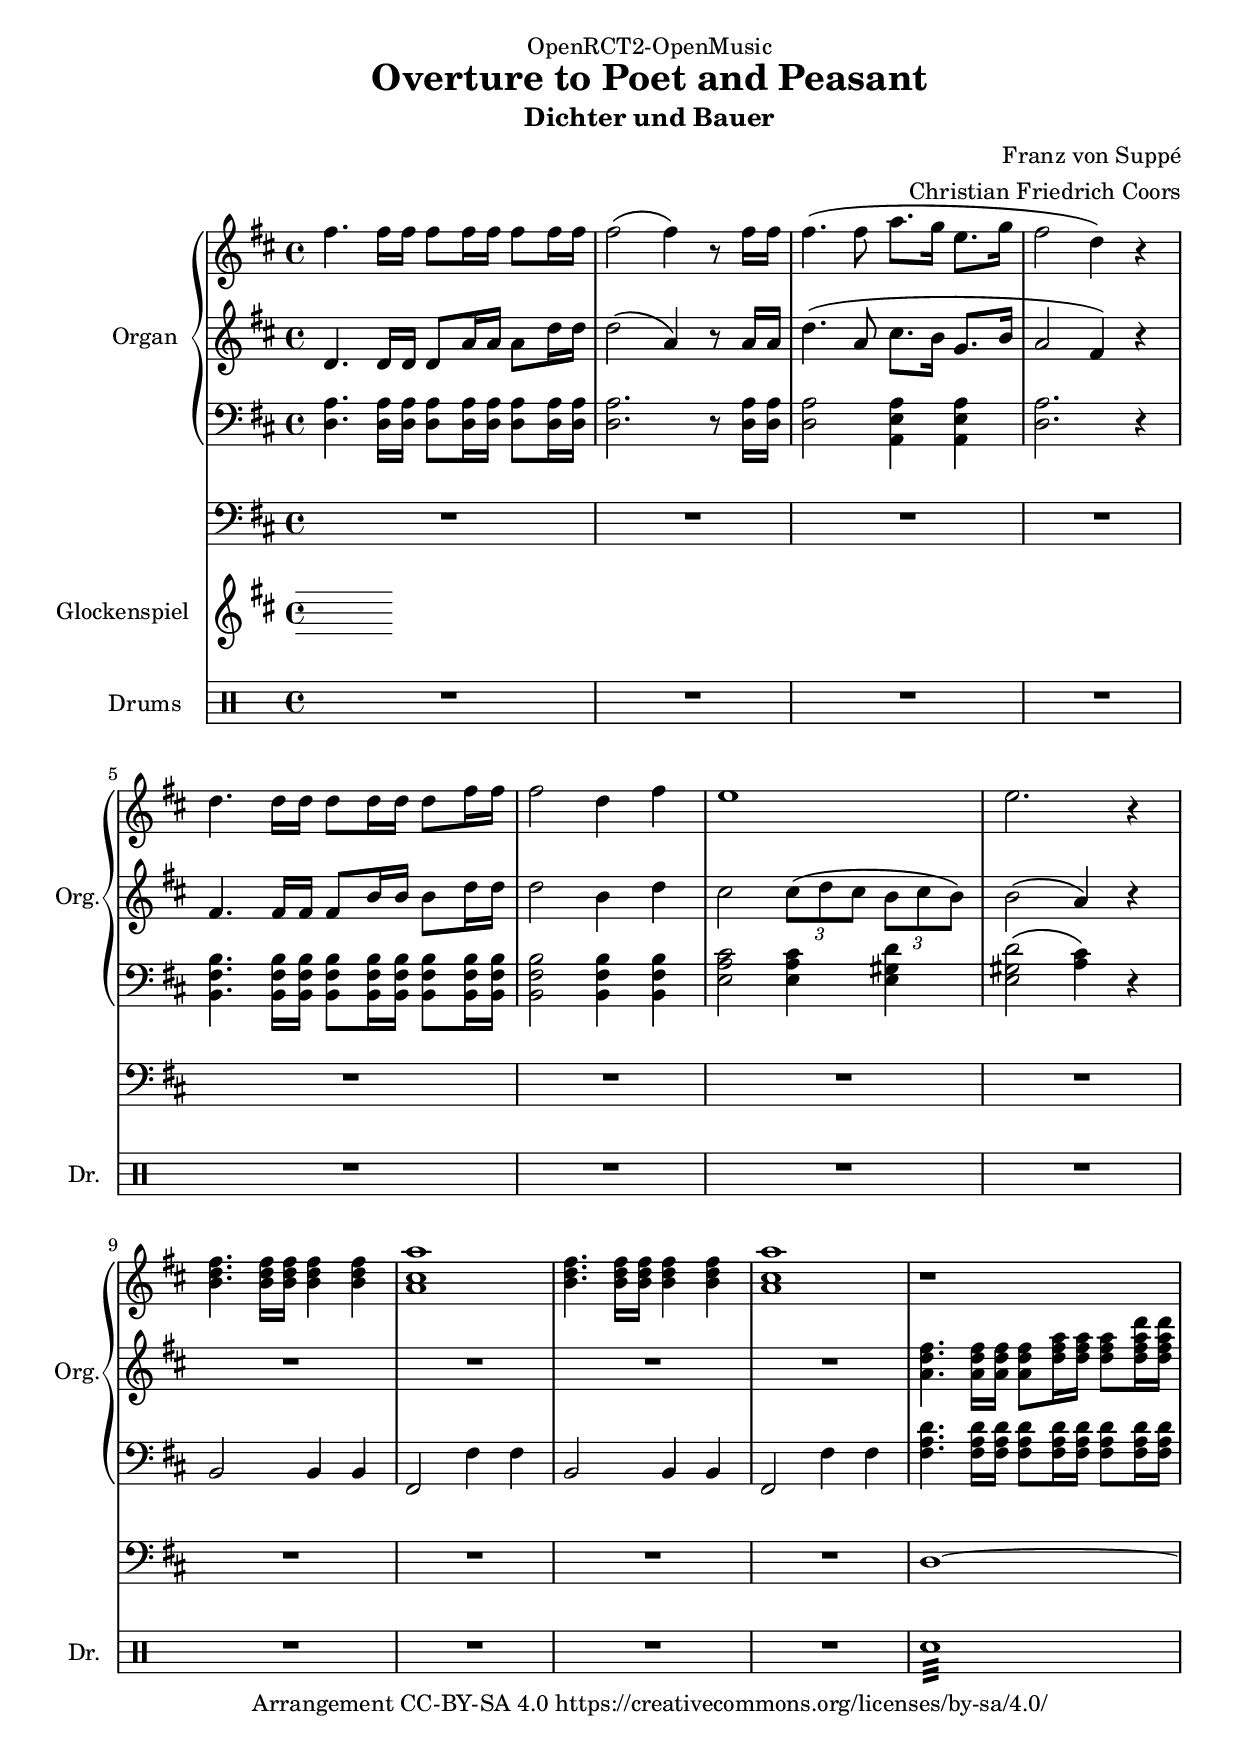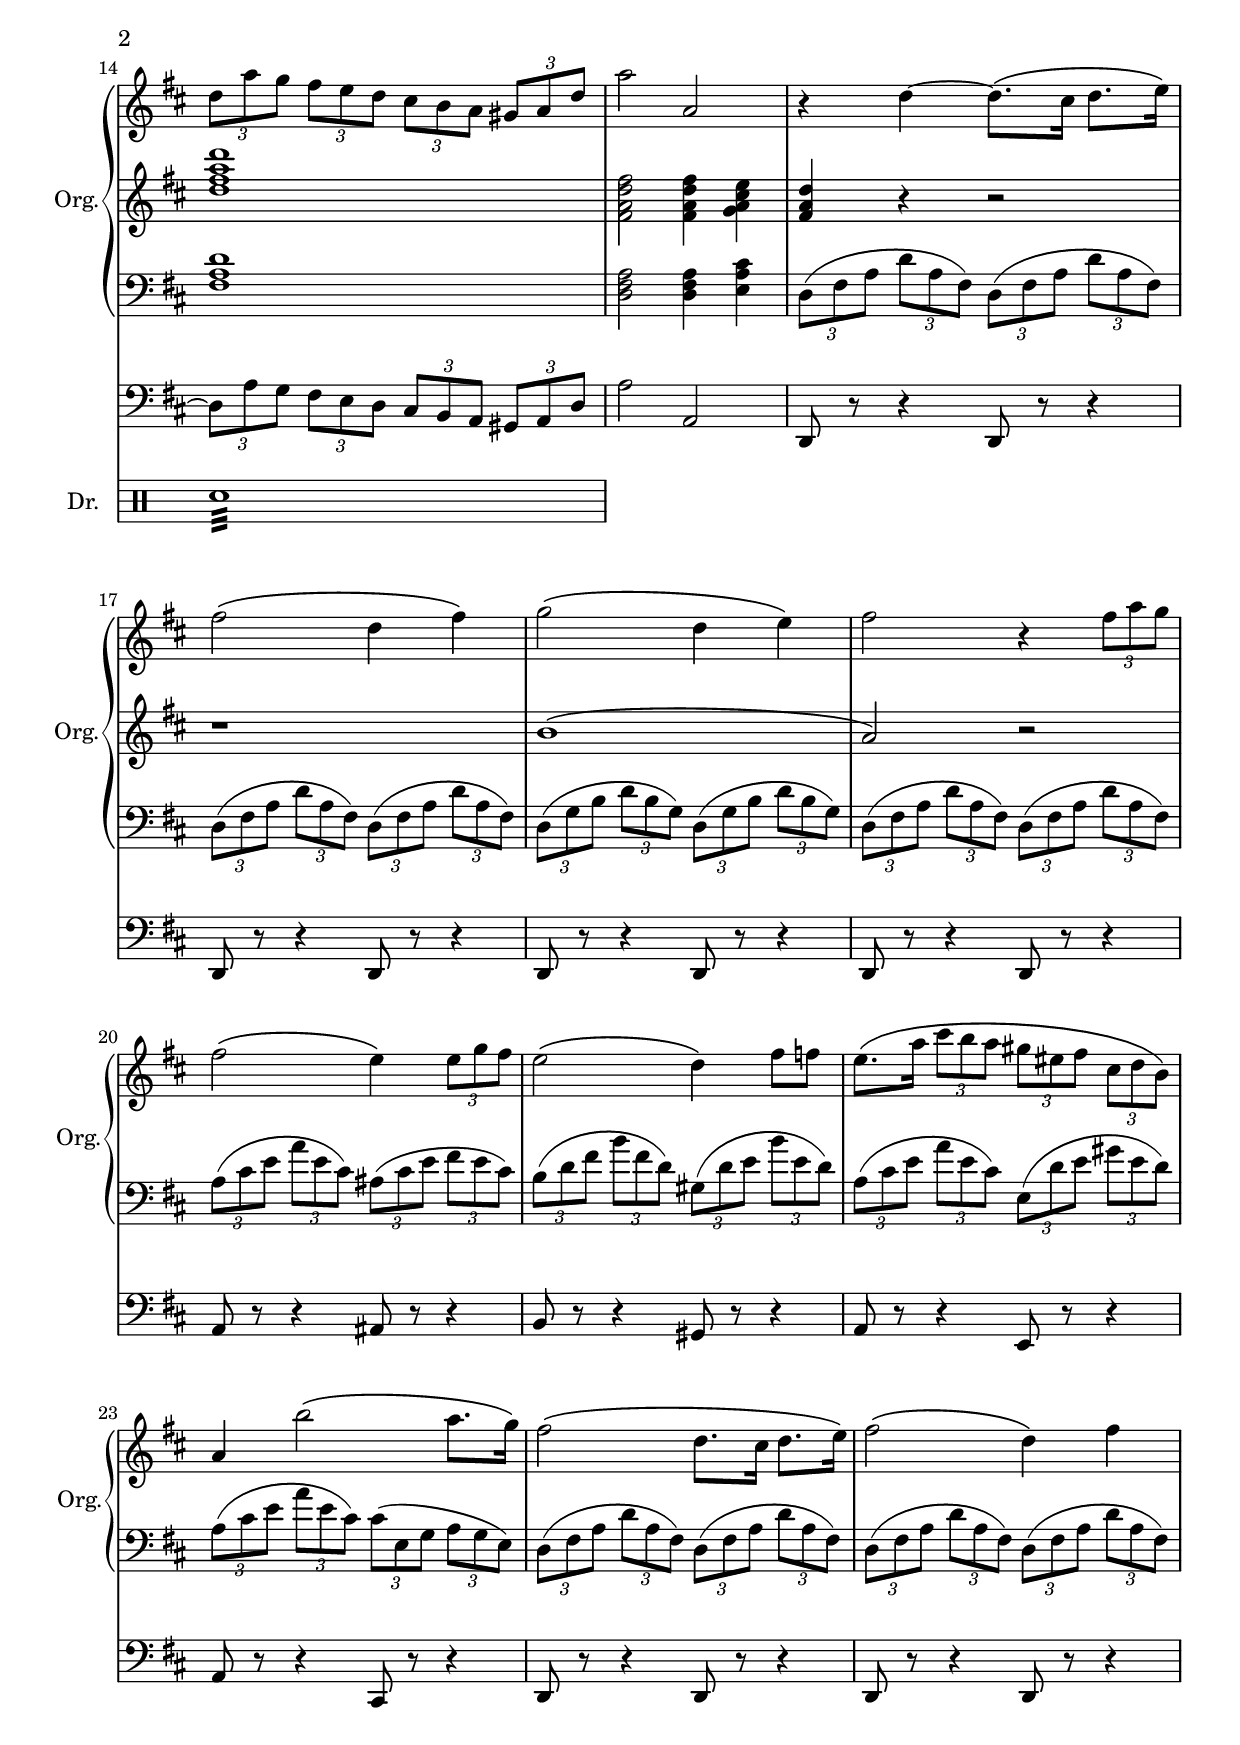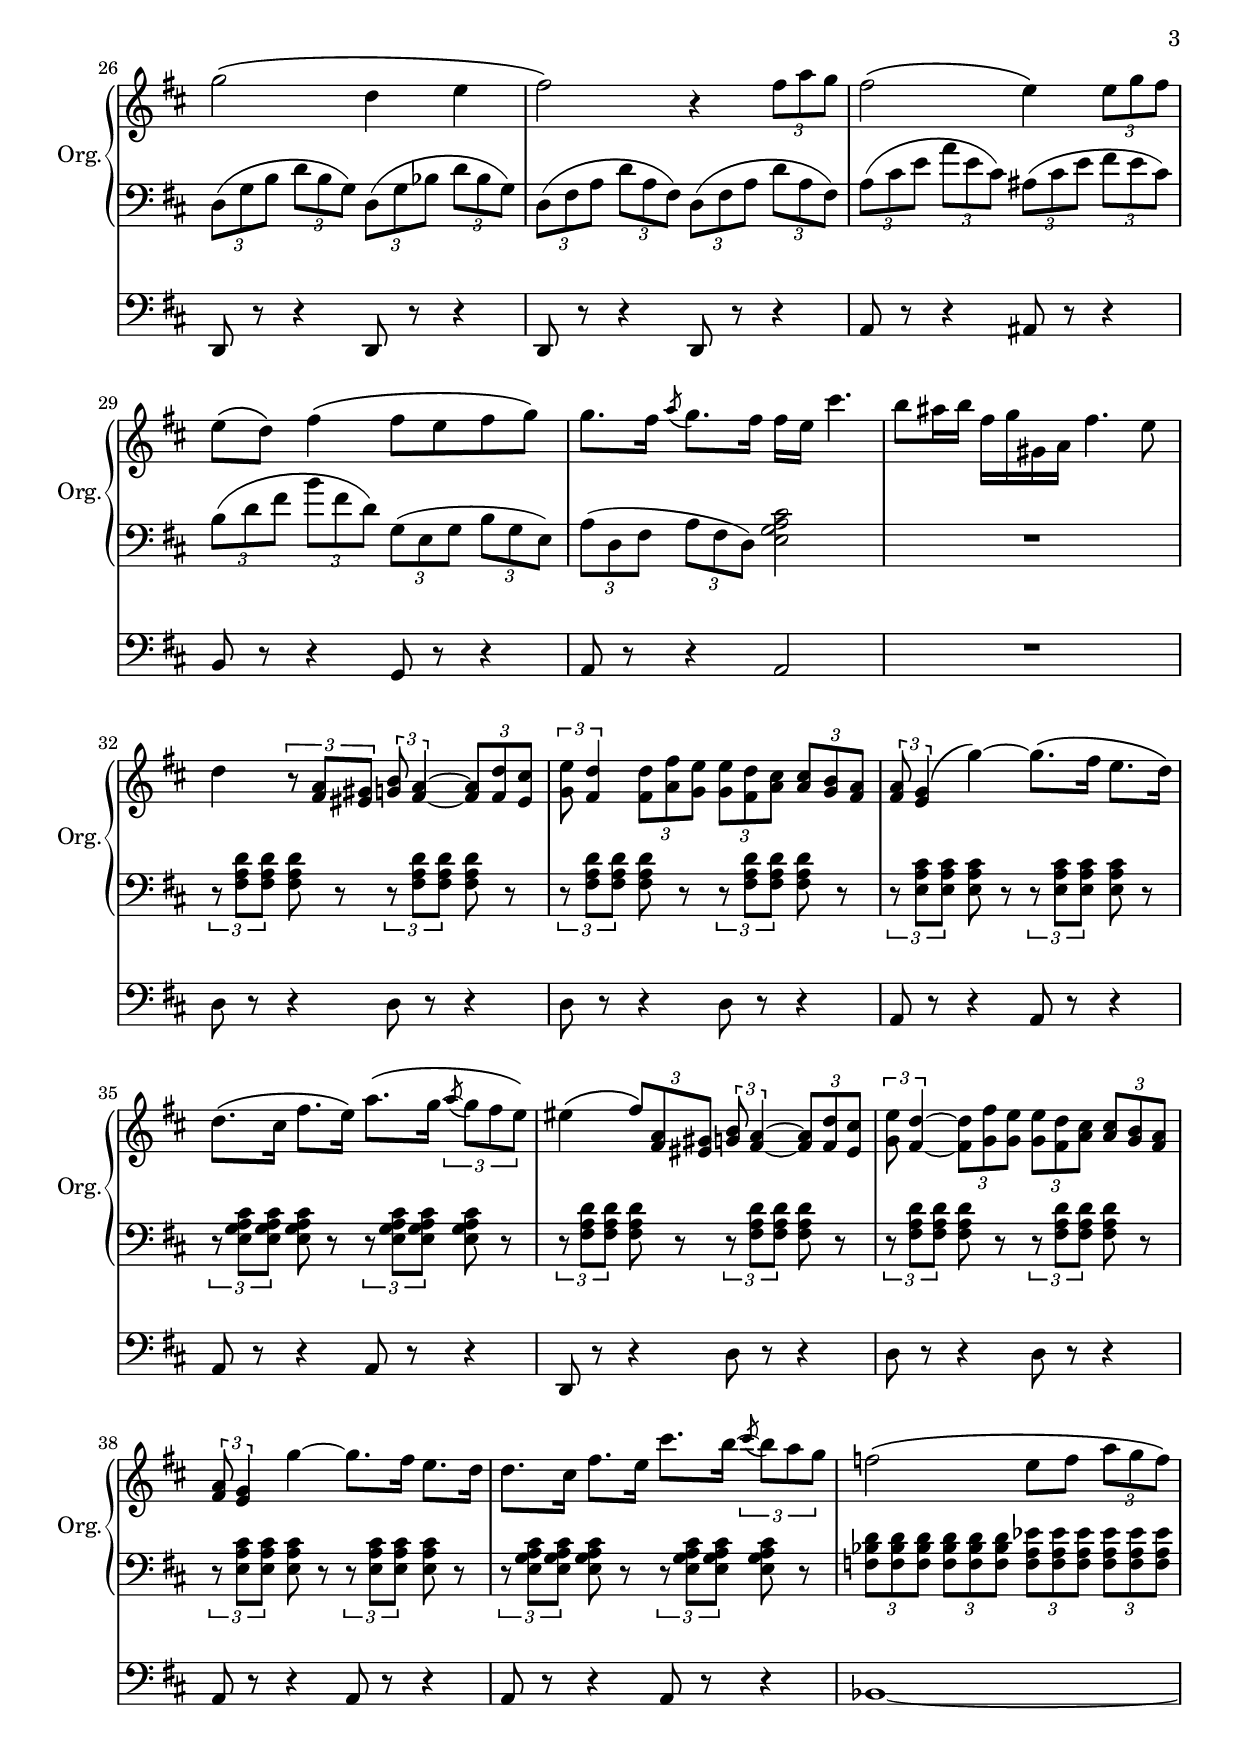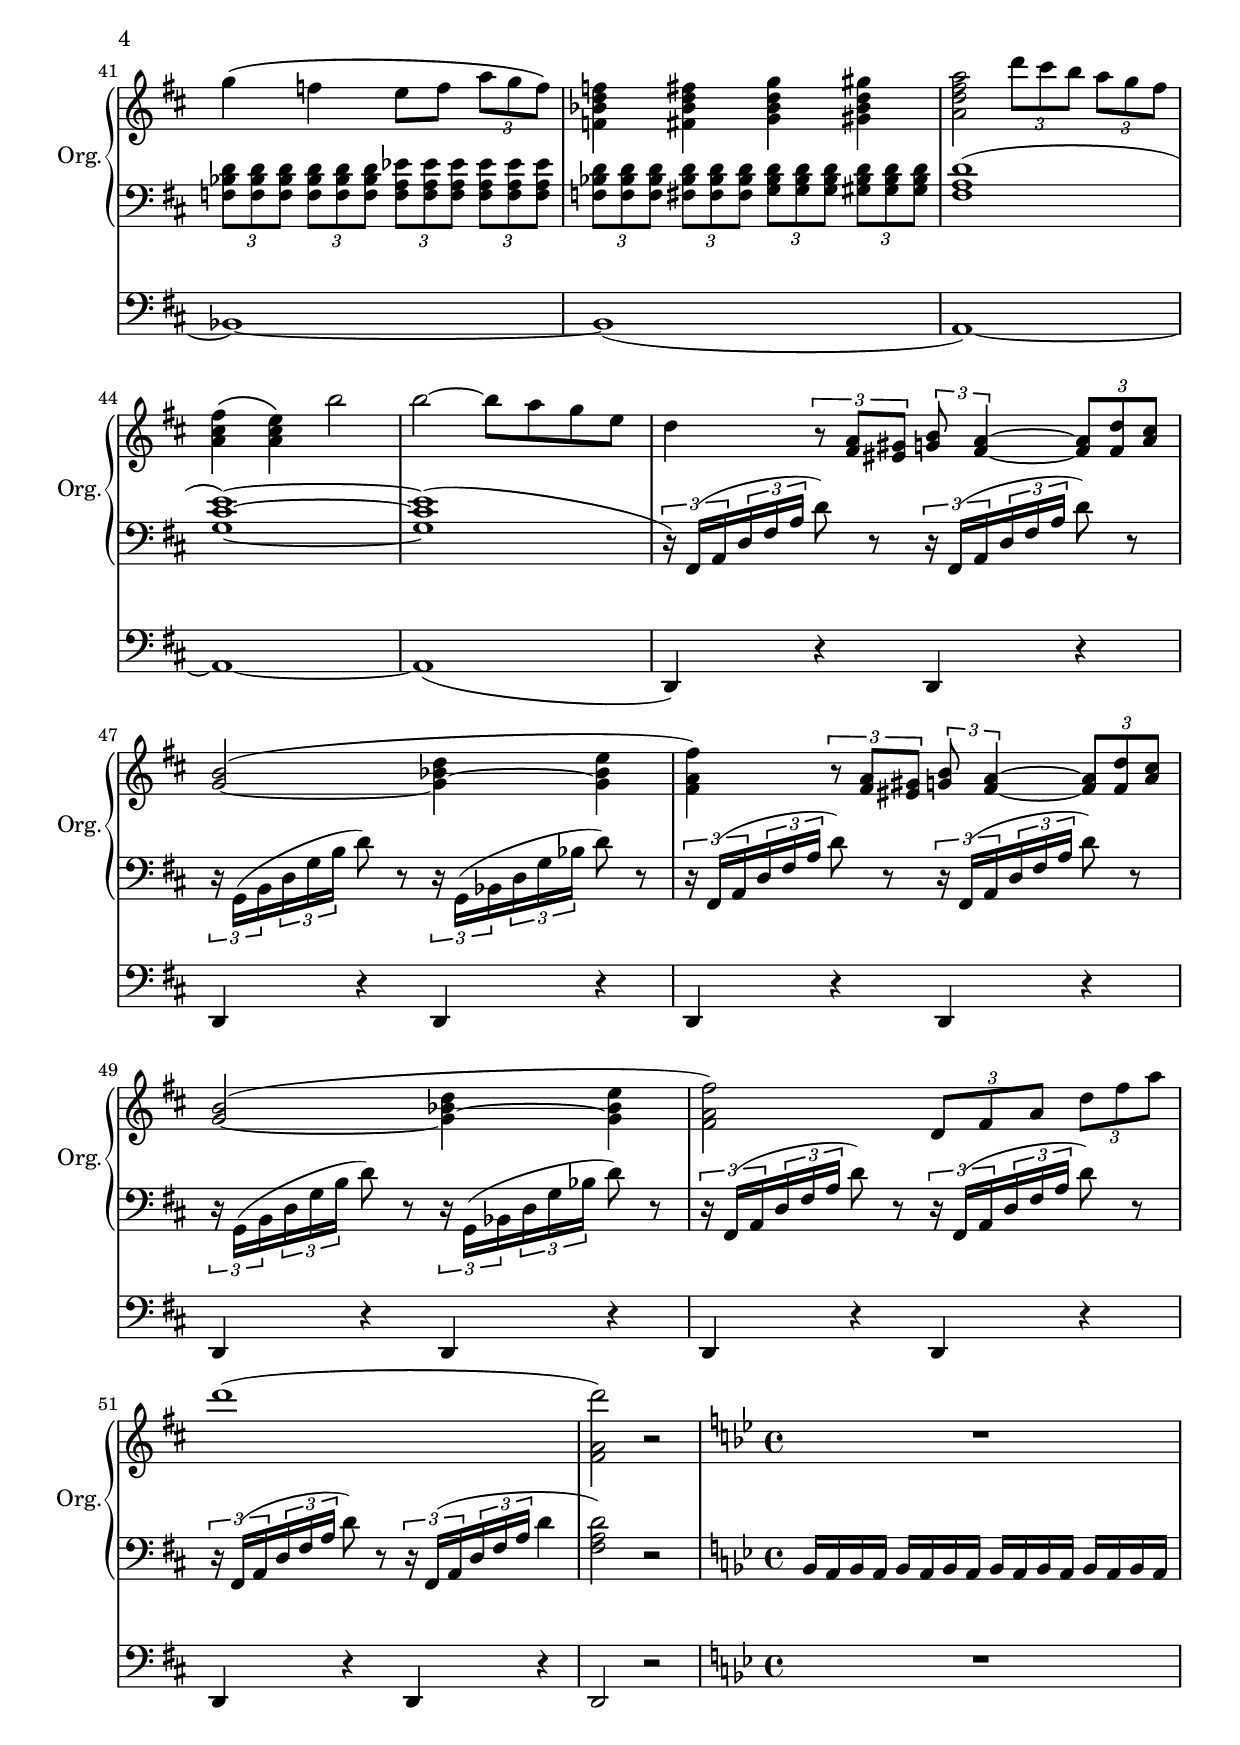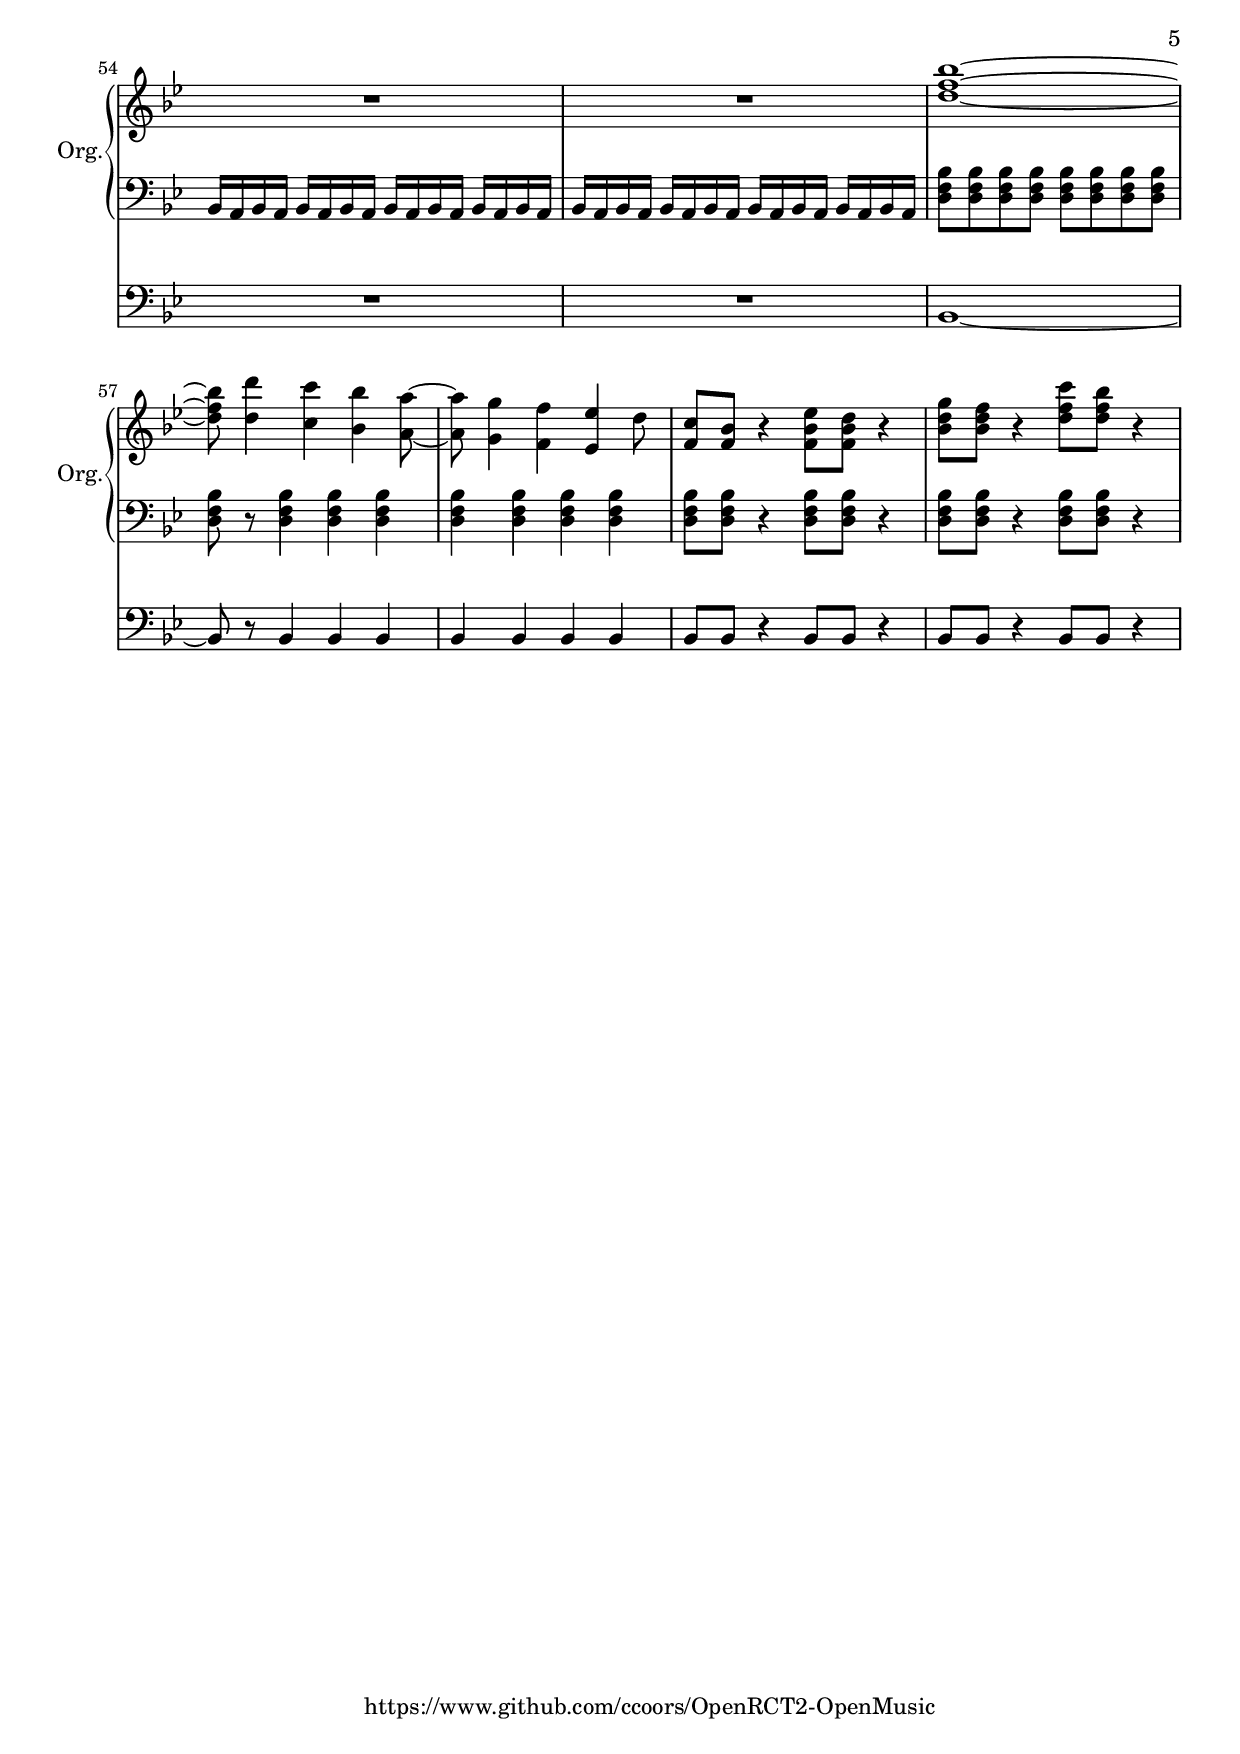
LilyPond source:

\version "2.18.2"
\include "articulate.ly"
#(define ac:normalFactor '(7 . 8))

\header {
  dedication = "OpenRCT2-OpenMusic"
  title = "Overture to Poet and Peasant"
  arranger = "Christian Friedrich Coors"
  subtitle = "Dichter und Bauer"
  composer = "Franz von Suppé"
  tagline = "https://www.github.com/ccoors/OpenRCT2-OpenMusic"
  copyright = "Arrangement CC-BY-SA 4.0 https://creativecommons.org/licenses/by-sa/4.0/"
}

\paper {
  #(set-paper-size "a4")
  left-margin = 2\cm
}

global_andante = {
  \key d \major
  \time 4/4
}

global_allegro = {
  \key g \minor
  \time 4/4
  \set Score.tempoHideNote = ##t
  \tempo 4 = 180
}

second_melody = \relative c'' {
  \global_andante
  
  fis4. fis16 fis fis8 fis16 fis fis8 fis16 fis
  fis2\( fis4\) r8 fis16 fis
  fis4.\( fis8 a8. g16 e8. g16
  fis2 d4\) r
  
  d4. d16 d d8 d16 d d8 fis16 fis
  fis2 d4 fis
  e1
  e2. r4
  
  \repeat unfold 2 {
    <b d fis>4. <b d fis>16 <b d fis> <b d fis>4 <b d fis>
    <a cis a'>1
  }
  
  r1
  \tuplet 3/2 { d8 a' g } \tuplet 3/2 { fis e d } \tuplet 3/2 { cis b a } \tuplet 3/2 { gis a d }
  a'2 a,
  r4 d4~ d8.\( cis16 d8. e16\)
  fis2\( d4 fis\)
  g2\( d4 e\)
  fis2 r4 \tuplet 3/2 { fis8 a g }
  fis2\( e4\) \tuplet 3/2 { e8 g fis }
  e2\( d4\) fis8 f
  e8.\( a16 \tuplet 3/2 { cis8 b a } \tuplet 3/2 { gis eis fis } \tuplet 3/2 { cis d b\) }
  a4 b'2\( a8. g16\)
  fis2\( d8. cis16 d8. e16\)
  fis2\( d4\) fis
  g2\( d4 e
  fis2\) r4 \tuplet 3/2 { fis8 a g }
  fis2\( e4\) \tuplet 3/2 { e8 g fis }
  e8\( d\) fis4\( fis8 e fis g\)
  g8. fis16 \acciaccatura a8 g8. fis16 fis e cis'4.
  b8 ais16 b fis g gis, a fis'4. e8
  
  d4 \tuplet 3/2 { r8 <fis, a> <eis gis> } \tuplet 3/2 { <g b>8 <fis a>4~ } \tuplet 3/2 { <fis a>8 <fis d'> <eis cis'> }
  \tuplet 3/2 { <g e'>8 <fis d'>4 } \tuplet 3/2 { <fis d'>8 <a fis'> <g e'> } \tuplet 3/2 { <g e'> <fis d'> <a cis> } \tuplet 3/2 { <a cis> <g b> <fis a> }
  \tuplet 3/2 { <fis a>8 <e g>4\( } g'4\)~ g8.\( fis16 e8. d16\)
  d8.\( cis16 fis8. e16\) a8.\( g16~ \tuplet 3/2 { \acciaccatura a8 g8 fis e\) }
  eis4\( \tuplet 3/2 { fis8\) <fis, a> <eis gis> } \tuplet 3/2 { <g b> <fis a>4~ } \tuplet 3/2 { <fis a>8 <fis d'> <eis cis'> }
  \tuplet 3/2 { <g e'>8 <fis d'>4~ } \tuplet 3/2 { <fis d'>8 <g fis'> <g e'> } \tuplet 3/2 { <g e'> <fis d'> <a cis> } \tuplet 3/2 { <a cis> <g b> <fis a> }
  \tuplet 3/2 { <fis a>8 <e g>4 } g'~ g8. fis16 e8. d16
  d8. cis16 fis8. e16 cis'8. b16~ \tuplet 3/2 { \acciaccatura cis8 b8 a g  }
  
  f2\( e8 f \tuplet 3/2 { a g f\) }
  g4\( f e8 f \tuplet 3/2 { a g f\) }
  <f, bes d f>4 <fis bes d fis> <g bes d g> <gis bes d gis>
  <a d fis a>2 \tuplet 3/2 { d'8 cis b } \tuplet 3/2 { a g fis }
  <a, cis fis>4\( <a cis e>\) b'2
  b~ b8 a g e
  d4 \tuplet 3/2 { r8 <fis, a> <eis gis> } \tuplet 3/2 { <g b> <fis a>4~ } \tuplet 3/2 { <fis a>8 <fis d'> <a cis> }
  <g~ b>2( <g~ bes d>4 <g bes e>
  <fis a fis'>4) \tuplet 3/2 { r8 <fis a> <eis gis> } \tuplet 3/2 { <g b> <fis a>4~ } \tuplet 3/2 { <fis a>8 <fis d'> <a cis> }
  <g~ b>2( <g~ bes d>4 <g bes e>
  <fis a fis'>2) \tuplet 3/2 { d8 fis a } \tuplet 3/2 { d fis a }
  d1(
  
  <fis,, a d'>2) r
  
  \global_allegro
  R1*3
  <d' f bes>1~
  <d f bes>8 <d d'>4 <c c'> <bes bes'> <a a'>8~
  <a a'> <g g'>4 <f f'> <es es'> d'8
  <c f,>8 <bes f> r4 <f bes es>8 <f bes d> r4
  <bes d g>8 <bes d f> r4 <d f c'>8 <d f bes>8 r4
}

melody = \relative c'' {
  \global_andante
  
  d,4. d16 d d8 a'16 a a8 d16 d
  d2\( a4\) r8 a16 a
  d4.\( a8 cis8. b16 g8. b16
  a2 fis4\) r
  
  fis4. fis16 fis fis8 b16 b b8 d16 d
  d2 b4 d
  cis2 \tuplet 3/2 { cis8\( d cis } \tuplet 3/2 { b8 cis b\) }
  b2\( a4\) r
  
  R1*4
  <a d fis>4. <a d fis>16 <a d fis> <a d fis>8 <d fis a>16 <d fis a> <d fis a>8 <d fis a d>16 <d fis a d>
  <d fis a d>1
  <fis, a d fis>2 <fis a d fis>4 <g a cis e>
  
  <fis a d>4 r r2
  r1
  b1\(
  a2\) r
}

left = \relative c' {
  \global_andante
  
  <a d,>4. <a d,>16 <a d,> <a d,>8 <a d,>16 <a d,> <a d,>8 <a d,>16 <a d,>
  <a d,>2. r8 <a d,>16 <a d,>
  <a d,>2 <a e a,>4 <a e a,>
  <a d,>2. r4
  
  <b fis b,>4. <b fis b,>16 <b fis b,> <b fis b,>8 <b fis b,>16 <b fis b,> <b fis b,>8 <b fis b,>16 <b fis b,>
  <b fis b,>2 <b fis b,>4 <b fis b,>
  <cis a e>2 <cis a e>4 <d gis, e>
  <d gis, e>2\( <cis a>4\) r
  
  \repeat unfold 2 {
    b,2 b4 b
    fis2 fis'4 fis
  }
  
  <fis a d>4. <fis a d>16 <fis a d> <fis a d>8 <fis a d>16 <fis a d> <fis a d>8 <fis a d>16 <fis a d>
  <fis a d>1
  <d fis a>2 <d fis a>4 <e a cis>
  
  \repeat unfold 2 {
    \tuplet 3/2 { d8( fis a } \tuplet 3/2 { d a fis) } \tuplet 3/2 { d( fis a } \tuplet 3/2 { d a fis) }
  }
  \tuplet 3/2 { d8( g b } \tuplet 3/2 { d b g) } \tuplet 3/2 { d( g b } \tuplet 3/2 { d b g) }
  \tuplet 3/2 { d8( fis a } \tuplet 3/2 { d a fis) } \tuplet 3/2 { d( fis a } \tuplet 3/2 { d a fis) }
  \tuplet 3/2 { a( cis e } \tuplet 3/2 { a e cis) } \tuplet 3/2 { ais( cis e } \tuplet 3/2 { fis e cis) }
  \tuplet 3/2 { b( d fis } \tuplet 3/2 { b fis d) } \tuplet 3/2 { gis,( d' e } \tuplet 3/2 { b' e, d) }
  \tuplet 3/2 { a( cis e } \tuplet 3/2 { a e cis) } \tuplet 3/2 { e,( d' e } \tuplet 3/2 { gis e d) }
  \tuplet 3/2 { a( cis e } \tuplet 3/2 { a e cis) } \tuplet 3/2 { cis( e, g } \tuplet 3/2 { a g e) }
  \repeat unfold 2 { \tuplet 3/2 { d( fis a } \tuplet 3/2 { d a fis) } \tuplet 3/2 { d( fis a } \tuplet 3/2 { d a fis) } }
  \tuplet 3/2 { d( g b } \tuplet 3/2 { d b g) } \tuplet 3/2 { d( g bes } \tuplet 3/2 { d bes g) }
  \tuplet 3/2 { d( fis a } \tuplet 3/2 { d a fis) } \tuplet 3/2 { d( fis a } \tuplet 3/2 { d a fis) }
  \tuplet 3/2 { a( cis e } \tuplet 3/2 { a e cis) } \tuplet 3/2 { ais( cis e } \tuplet 3/2 { fis e cis) }
  \tuplet 3/2 { b( d fis } \tuplet 3/2 { b fis d) } \tuplet 3/2 { g,( e g } \tuplet 3/2 { b g e) }
  \tuplet 3/2 { a( d, fis } \tuplet 3/2 { a fis d) } <e g a cis>2
  R1
  \repeat unfold 4 { \tuplet 3/2 { r8 <fis a d> <fis a d> } <fis a d> r }
  \repeat unfold 2 { \tuplet 3/2 { r8 <e a cis> <e a cis> } <e a cis> r }
  \repeat unfold 2 { \tuplet 3/2 { r8 <e g a cis> <e g a cis> } <e g a cis> r }
  \repeat unfold 4 { \tuplet 3/2 { r8 <fis a d> <fis a d> } <fis a d> r }
  \repeat unfold 2 { \tuplet 3/2 { r8 <e a cis> <e a cis> } <e a cis> r }
  \repeat unfold 2 { \tuplet 3/2 { r8 <e g a cis> <e g a cis> } <e g a cis> r }
  
  \repeat unfold 2 { \repeat unfold 2 { \tuplet 3/2 { \repeat unfold 3 { <f bes d>8 } } } \repeat unfold 2 { \tuplet 3/2 { \repeat unfold 3 { <f a es'>8 } } } }
  \tuplet 3/2 { \repeat unfold 3 { <f bes d>8 } } \tuplet 3/2 { \repeat unfold 3 { <fis bes d>8 } } \tuplet 3/2 { \repeat unfold 3 { <g bes d>8 } } \tuplet 3/2 { \repeat unfold 3 { <gis bes d>8 } }
  <fis a d>1(
  <g cis e>)~
  <g cis e>(
  
  \tuplet 3/2 { r16) fis,( a } \tuplet 3/2 { d fis a } d8) r8 \tuplet 3/2 { r16 fis,,( a } \tuplet 3/2 { d fis a } d8) r8
  \tuplet 3/2 { r16 g,,( b } \tuplet 3/2 { d g b } d8) r8 \tuplet 3/2 { r16 g,,( bes } \tuplet 3/2 { d g bes } d8) r8
  \tuplet 3/2 { r16 fis,,( a } \tuplet 3/2 { d fis a } d8) r8 \tuplet 3/2 { r16 fis,,( a } \tuplet 3/2 { d fis a } d8) r8
  \tuplet 3/2 { r16 g,,( b } \tuplet 3/2 { d g b } d8) r8 \tuplet 3/2 { r16 g,,( bes } \tuplet 3/2 { d g bes } d8) r8
  \tuplet 3/2 { r16 fis,,( a } \tuplet 3/2 { d fis a } d8) r8 \tuplet 3/2 { r16 fis,,( a } \tuplet 3/2 { d fis a } d8) r8
  \tuplet 3/2 { r16 fis,,( a } \tuplet 3/2 { d fis a } d8) r8 \tuplet 3/2 { r16 fis,,( a } \tuplet 3/2 { d fis a } d4
  <fis, a d>2) r
  
  \global_allegro
  \repeat unfold 3 { \repeat unfold 8 { bes,16 a } }
  \repeat unfold 8 { <d f bes>8 }
  <d f bes> r <d f bes>4 <d f bes> <d f bes>
  \repeat unfold 4 { <d f bes> }
  <d f bes>8 <d f bes> r4 <d f bes>8 <d f bes> r4
  <d f bes>8 <d f bes> r4 <d f bes>8 <d f bes> r4
  
}

pedal = \relative c {
  \global_andante
  
  R1*12
  d1~
  \tuplet 3/2 { d8 a' g } \tuplet 3/2 { fis e d } \tuplet 3/2 { cis b a } \tuplet 3/2 { gis a d }
  a'2 a,
  d,8 r r4 d8 r r4 
  \repeat unfold 3 { d8 r r4 d8 r r4 }
  a'8 r r4 ais8 r r4
  b8 r r4 gis8 r r4
  a8 r r4 e8 r r4
  a8 r r4 cis,8 r r4
  \repeat unfold 4 { d8 r r4 d8 r r4 }
  a'8 r r4 ais8 r r4
  b8 r r4 g8 r r4
  a8 r r4 a2
  R1
  \repeat unfold 2 { d8 r r4 d8 r r4 }
  \repeat unfold 2 { a8 r r4 a8 r r4 }
  d,8 r r4 d'8 r r4
  d8 r r4 d8 r r4
  \repeat unfold 2 { a8 r r4 a8 r r4 }
  bes1~
  bes~
  bes(
  a~)
  a~
  a(
  
  d,4) r d r
  \repeat unfold 5 { d r d r }
  d2 r
  
  \global_allegro
  R1*3
  bes'1~
  bes8 r bes4 bes bes
  bes bes bes bes
  bes8 bes r4 bes8 bes r4
  bes8 bes r4 bes8 bes r4
}

glockenspiel = \relative c'' {
  \global_andante
  
}

drum = \drummode {
  R1*12
  
  \repeat tremolo 32 sna32
  \repeat tremolo 32 sna32
}

organPart = <<
  \new PianoStaff \with {
    instrumentName = "Organ"
    shortInstrumentName = "Org."
  } <<
    \new Staff = "second melody" \with {
      midiInstrument = "drawbar organ"
    } \second_melody
    \new Staff = "melody" \with {
      midiInstrument = "church organ"
    } \melody
    \new Staff = "accompaniment" \with {
      midiInstrument = "reed organ"
    } { \clef bass \left }
  >>
  \new Staff = "pedal" \with {
    midiInstrument = "church organ"
  } { \clef bass \pedal }
>>

glockenspielPart = \new Staff \with {
  instrumentName = "Glockenspiel"
  shortInstrumentName = "Gls."
  midiInstrument = "vibraphone"
} \glockenspiel

drumPart = \new DrumStaff \with {
  \consists "Instrument_name_engraver"
  instrumentName = "Drums"
  shortInstrumentName = "Dr."
} \drum

\score {
  <<
    \organPart
    \glockenspielPart
    \drumPart
  >>
  
  \layout { }
}

\score {
  \unfoldRepeats \articulate <<
    \organPart
    \glockenspielPart
    \drumPart
  >>
  \midi {
    \tempo 4=60
  }
}
